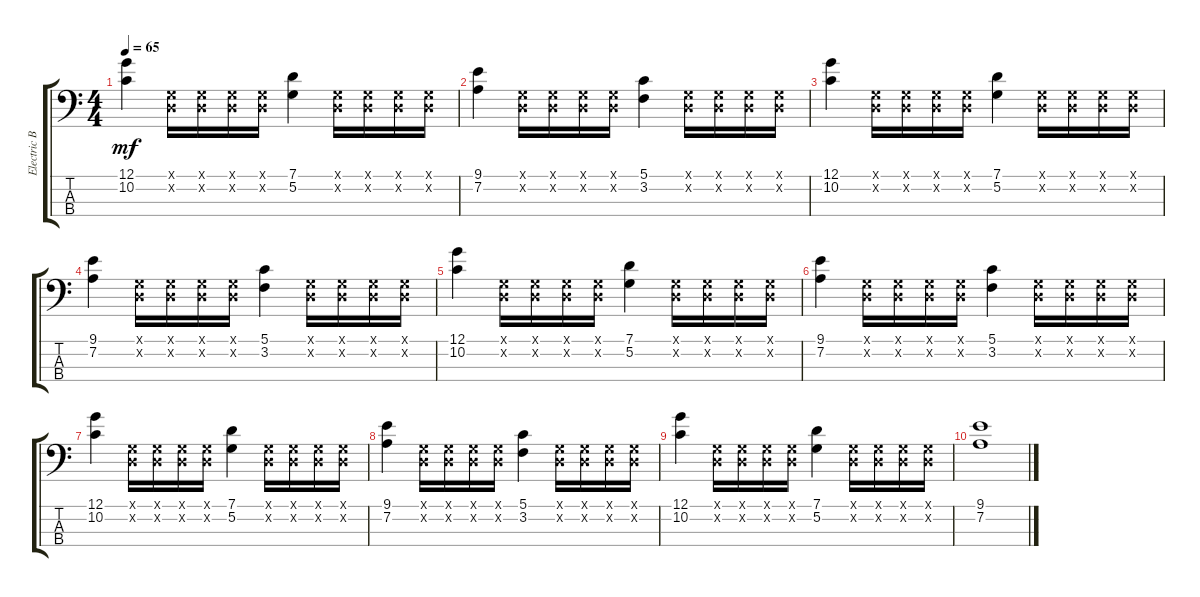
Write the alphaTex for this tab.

\track ("Electric Bass - Flea" "Electric B") {instrument electricbassfinger}
\staff {score tabs}
\tuning (G2 D2 A1 E1) {hide}
\ts (4 4)
\tempo 65
\clef f4
\ks c
(12.1 10.2).4{dy mf} (0.1{x} 0.2{x}).16 (0.1{x} 0.2{x}).16 (0.1{x} 0.2{x}).16 (0.1{x} 0.2{x}).16 (7.1 5.2).4 (0.1{x} 0.2{x}).16 (0.1{x} 0.2{x}).16 (0.1{x} 0.2{x}).16 (0.1{x} 0.2{x}).16 |
(9.1 7.2).4 (0.1{x} 0.2{x}).16 (0.1{x} 0.2{x}).16 (0.1{x} 0.2{x}).16 (0.1{x} 0.2{x}).16 (5.1 3.2).4 (0.1{x} 0.2{x}).16 (0.1{x} 0.2{x}).16 (0.1{x} 0.2{x}).16 (0.1{x} 0.2{x}).16 |
(12.1 10.2).4 (0.1{x} 0.2{x}).16 (0.1{x} 0.2{x}).16 (0.1{x} 0.2{x}).16 (0.1{x} 0.2{x}).16 (7.1 5.2).4 (0.1{x} 0.2{x}).16 (0.1{x} 0.2{x}).16 (0.1{x} 0.2{x}).16 (0.1{x} 0.2{x}).16 |
(9.1 7.2).4 (0.1{x} 0.2{x}).16 (0.1{x} 0.2{x}).16 (0.1{x} 0.2{x}).16 (0.1{x} 0.2{x}).16 (5.1 3.2).4 (0.1{x} 0.2{x}).16 (0.1{x} 0.2{x}).16 (0.1{x} 0.2{x}).16 (0.1{x} 0.2{x}).16 |
(12.1 10.2).4 (0.1{x} 0.2{x}).16 (0.1{x} 0.2{x}).16 (0.1{x} 0.2{x}).16 (0.1{x} 0.2{x}).16 (7.1 5.2).4 (0.1{x} 0.2{x}).16 (0.1{x} 0.2{x}).16 (0.1{x} 0.2{x}).16 (0.1{x} 0.2{x}).16 |
(9.1 7.2).4 (0.1{x} 0.2{x}).16 (0.1{x} 0.2{x}).16 (0.1{x} 0.2{x}).16 (0.1{x} 0.2{x}).16 (5.1 3.2).4 (0.1{x} 0.2{x}).16 (0.1{x} 0.2{x}).16 (0.1{x} 0.2{x}).16 (0.1{x} 0.2{x}).16 |
(12.1 10.2).4 (0.1{x} 0.2{x}).16 (0.1{x} 0.2{x}).16 (0.1{x} 0.2{x}).16 (0.1{x} 0.2{x}).16 (7.1 5.2).4 (0.1{x} 0.2{x}).16 (0.1{x} 0.2{x}).16 (0.1{x} 0.2{x}).16 (0.1{x} 0.2{x}).16 |
(9.1 7.2).4 (0.1{x} 0.2{x}).16 (0.1{x} 0.2{x}).16 (0.1{x} 0.2{x}).16 (0.1{x} 0.2{x}).16 (5.1 3.2).4 (0.1{x} 0.2{x}).16 (0.1{x} 0.2{x}).16 (0.1{x} 0.2{x}).16 (0.1{x} 0.2{x}).16 |
(12.1 10.2).4 (0.1{x} 0.2{x}).16 (0.1{x} 0.2{x}).16 (0.1{x} 0.2{x}).16 (0.1{x} 0.2{x}).16 (7.1 5.2).4 (0.1{x} 0.2{x}).16 (0.1{x} 0.2{x}).16 (0.1{x} 0.2{x}).16 (0.1{x} 0.2{x}).16 |
(9.1 7.2).1
